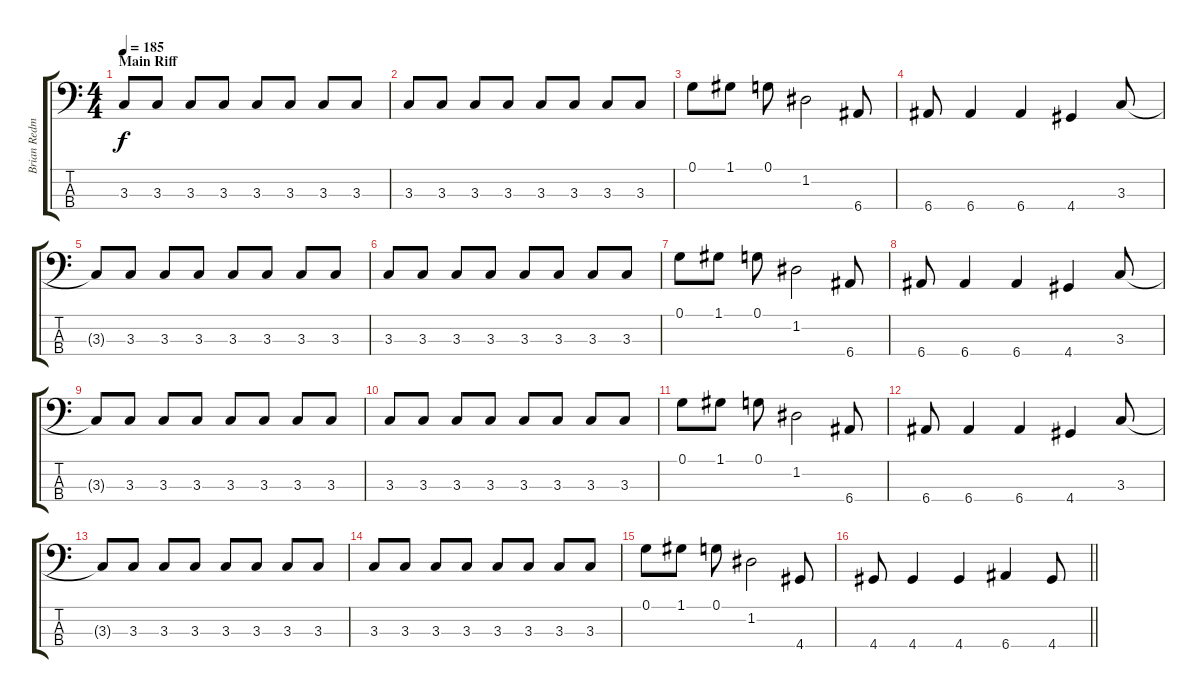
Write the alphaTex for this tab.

\track ("Brian Redman" "Brian Redm") {instrument electricbassfinger}
\staff {score tabs}
\tuning (G2 D2 A1 E1) {hide}
\ts (4 4)
\section ("" "Main Riff")
\tempo 185
\clef f4
\ks c
3.3.8{dy f instrument electricbassfinger} 3.3.8 3.3.8 3.3.8 3.3.8 3.3.8 3.3.8 3.3.8 |
3.3.8 3.3.8 3.3.8 3.3.8 3.3.8 3.3.8 3.3.8 3.3.8 |
0.1.8 1.1.8 0.1.8 1.2.2 6.4.8 |
6.4.8 6.4.4 6.4.4 4.4.4 3.3.8 |
3.3{t}.8 3.3.8 3.3.8 3.3.8 3.3.8 3.3.8 3.3.8 3.3.8 |
3.3.8 3.3.8 3.3.8 3.3.8 3.3.8 3.3.8 3.3.8 3.3.8 |
0.1.8 1.1.8 0.1.8 1.2.2 6.4.8 |
6.4.8 6.4.4 6.4.4 4.4.4 3.3.8 |
3.3{t}.8 3.3.8 3.3.8 3.3.8 3.3.8 3.3.8 3.3.8 3.3.8 |
3.3.8 3.3.8 3.3.8 3.3.8 3.3.8 3.3.8 3.3.8 3.3.8 |
0.1.8 1.1.8 0.1.8 1.2.2 6.4.8 |
6.4.8 6.4.4 6.4.4 4.4.4 3.3.8 |
3.3{t}.8 3.3.8 3.3.8 3.3.8 3.3.8 3.3.8 3.3.8 3.3.8 |
3.3.8 3.3.8 3.3.8 3.3.8 3.3.8 3.3.8 3.3.8 3.3.8 |
0.1.8 1.1.8 0.1.8 1.2.2 4.4.8 |
\barLineRight lightlight
4.4.8 4.4.4 4.4.4 6.4.4 4.4.8
